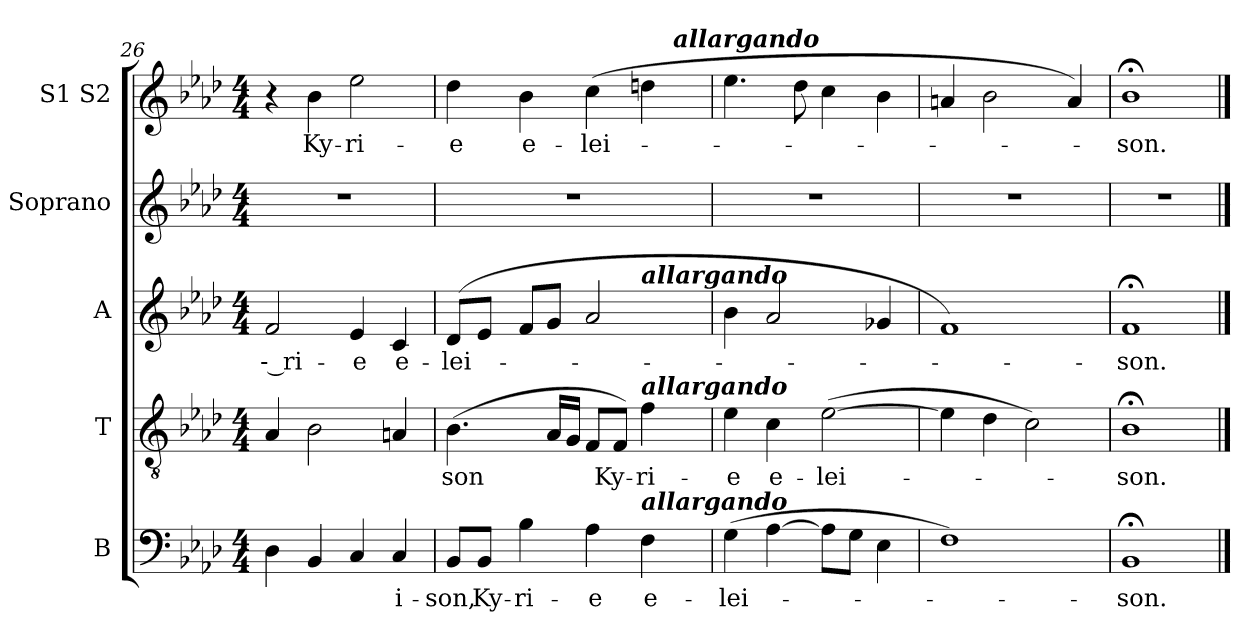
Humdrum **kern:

**kern	**text	**kern	**text	**kern	**text	**kern	**kern	**text
*part5	*part5	*part4	*part4	*part3	*part3	*part2	*part1	*part1
*staff5	*staff5	*staff4	*staff4	*staff3	*staff3	*staff2	*staff1	*staff1
*I"B	*	*I"T	*	*I"A	*	*I"Soprano	*I"S1 S2	*
*clefF4	*	*clefGv2	*	*clefG2	*	*clefG2	*clefG2	*
*	*	*ITrd7c12	*	*	*	*	*	*
*k[b-e-a-d-]	*	*k[b-e-a-d-]	*	*k[b-e-a-d-]	*	*k[b-e-a-d-]	*k[b-e-a-d-]	*
*f:	*	*f:	*	*f:	*	*f:	*f:	*
*M4/4	*	*M4/4	*	*M4/4	*	*M4/4	*M4/4	*
=26	=26	=26	=26	=26	=26	=26	=26	=26
!	!	!	!	!	!LO:LY:b:color=#000000	!	!	!
4D-i\	.	4AA-i/	.	2fi/	-- ri-	1r	4r	.
!	!	!	!	!	!	!	!	!LO:LY:b:color=#000000
4BB-i/	.	2BB-i\	.	.	.	.	4b-i\	Ky-
!	!	!	!	!	!LO:LY:b:color=#000000	!	!	!
!	!	!	!	!	!	!	!	!LO:LY:b:color=#000000
4Ci/	.	.	.	4e-i/	-e	.	2ee-i\	-ri-
!	!LO:LY:b:color=#000000	!	!	!	!	!	!	!
!	!	!	!	!	!LO:LY:b:color=#000000	!	!	!
4Ci/	-i-	4AAni/	.	4ci/	e-	.	.	.
=27	=27	=27	=27	=27	=27	=27	=27	=27
!	!LO:LY:b:color=#000000	!	!	!	!	!	!	!
!	!	!	!LO:LY:b:color=#000000	!	!	!	!	!
!	!	!	!	!	!LO:LY:b:color=#000000	!	!	!
!	!	!	!	!	!	!	!	!LO:LY:b:color=#000000
*	*	*	*	*^	*	*	*^	*
8BB-i/L	-son,	(4.BB-i\	-son	(8d-i/L	2.ryy	-lei-	1r	4dd-i\	2ryy	-e
!	!LO:LY:b:color=#000000	!	!	!	!	!	!	!	!	!
8BB-i/J	Ky-	.	.	8e-i/J	.	.	.	.	.	.
!	!LO:LY:b:color=#000000	!	!	!	!	!	!	!	!	!
!	!	!	!	!	!	!	!	!	!	!LO:LY:b:color=#000000
4B-i\	-ri-	.	.	8fi/L	.	.	.	4b-i\	.	e-
.	.	16AA-i/LL	.	8gi/J	.	.	.	.	.	.
.	.	16GGi/JJ	.	.	.	.	.	.	.	.
!	!LO:LY:b:color=#000000	!	!	!	!	!	!	!	!	!
!	!	!	!	!	!	!	!	!	!	!LO:LY:b:color=#000000
4A-i\	-e	8FFi/L	.	2a-i/	.	.	.	(4cci\	4ryy	-lei-
!	!	!	!LO:LY:b:color=#000000	!	!	!	!	!	!	!
.	.	8FFi/J)	Ky-	.	.	.	.	.	.	.
!	!LO:LY:b:color=#000000	!	!	!	!	!	!	!	!	!
!	!	!	!	!	!LO:TX:a:Bi:t=allargando	!	!	!	!	!
!	!	!LO:TX:a:Bi:t=allargando	!	!	!	!	!	!	!	!
!LO:TX:a:Bi:t=allargando	!	!	!	!	!	!	!	!	!	!
!	!	!	!LO:LY:b:color=#000000	!	!	!	!	!	!	!
4Fi\	e-	4Fi\	-ri-	.	4ryy	.	.	4ddni\	16ryy	.
.	.	.	.	.	.	.	.	.	32ryy	.
.	.	.	.	.	.	.	.	.	512ryy	.
!	!	!	!	!	!	!	!	!	!LO:TX:a:Bi:t=allargando	!
.	.	.	.	.	.	.	.	.	8ryy	.
.	.	.	.	.	.	.	.	.	64...ryy	.
*	*	*	*	*v	*v	*	*	*v	*v	*
=28	=28	=28	=28	=28	=28	=28	=28	=28
*	*	*	*	*^	*	*	*^	*
!	!LO:LY:b:color=#000000	!	!	!	!	!	!	!	!	!
*	*	*	*	*v	*v	*	*	*v	*v	*
*	*	*	*	*^	*	*	*^	*
!	!	!	!LO:LY:b:color=#000000	!	!	!	!	!	!	!
*	*	*	*	*v	*v	*	*	*v	*v	*
(4Gi\	-lei-	4E-i\	-e	4b-i\	.	1r	4.ee-i\	.
!	!	!	!LO:LY:b:color=#000000	!	!	!	!	!
[4A-i\	.	4Ci\	e-	2a-i/	.	.	.	.
.	.	.	.	.	.	.	8dd-i\	.
!	!	!	!LO:LY:b:color=#000000	!	!	!	!	!
8A-i\L]	.	([2E-i\	-lei-	.	.	.	4cci\	.
8Gi\J	.	.	.	.	.	.	.	.
4E-i\	.	.	.	4g-Xi/	.	.	4b-i\	.
=29	=29	=29	=29	=29	=29	=29	=29	=29
1Fi)	.	4E-i\]	.	1fi)	.	1r	4ani/	.
.	.	4D-i\	.	.	.	.	2b-i\	.
.	.	2Ci\)	.	.	.	.	.	.
.	.	.	.	.	.	.	4ai/)	.
=30	=30	=30	=30	=30	=30	=30	=30	=30
!	!LO:LY:b:color=#000000	!	!	!	!	!	!	!
!	!	!	!LO:LY:b:color=#000000	!	!	!	!	!
!	!	!	!	!	!LO:LY:b:color=#000000	!	!	!
!	!	!	!	!	!	!	!	!LO:LY:b:color=#000000
1BB-;i	-son.	1BB-;i	-son.	1f;i	-son.	1r	1b-;i	-son.
==	==	==	==	==	==	==	==	==
*-	*-	*-	*-	*-	*-	*-	*-	*-
